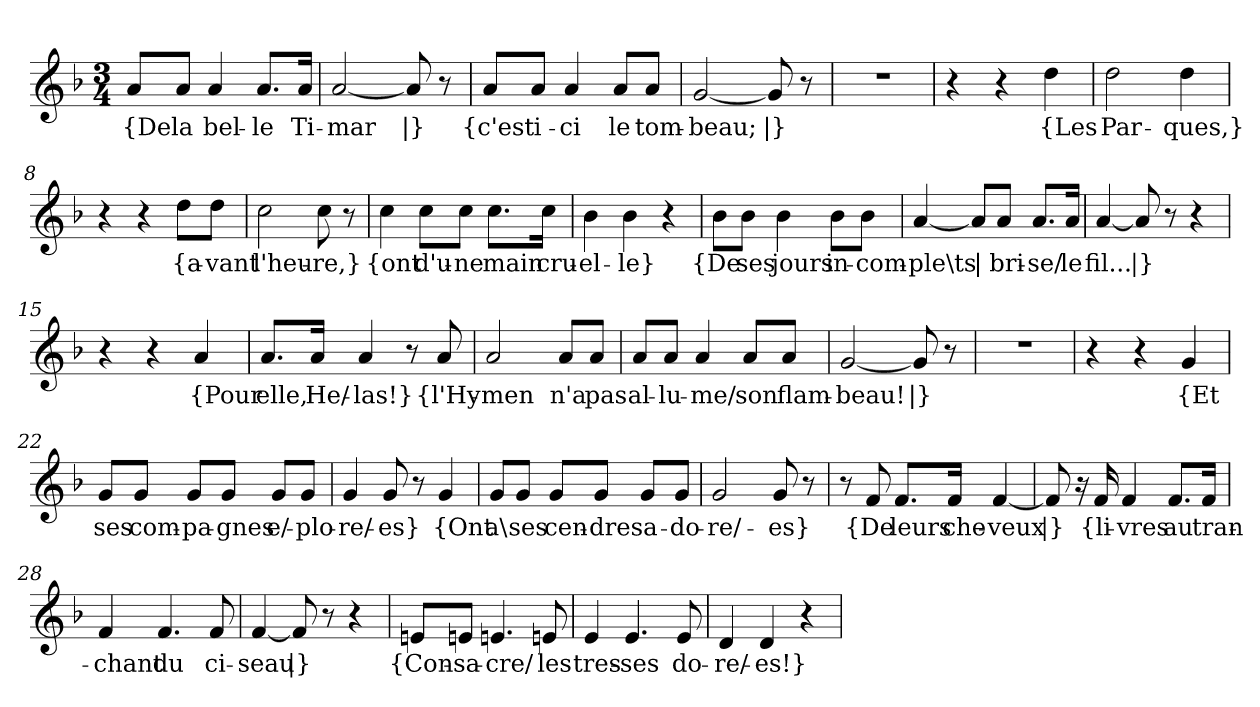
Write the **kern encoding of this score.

**kern	**text
*part1	*part1
*staff1	*staff1
*clefG2	*
*k[b-]	*
*M3/4	*
=1	=1
!	!LO:LY:b
8a/L	{De
!	!LO:LY:b
8a/J	la
!	!LO:LY:b
4a/	bel-
!	!LO:LY:b
8.a/L	-le
!	!LO:LY:b
16a/Jk	Ti-
=2	=2
!	!LO:LY:b
[2a/	-mar
!	!LO:LY:b
8a/]	|}
8r	.
=3	=3
!	!LO:LY:b
8a/L	{c'est
!	!LO:LY:b
8a/J	i-
!	!LO:LY:b
4a/	-ci
!	!LO:LY:b
8a/L	le
!	!LO:LY:b
8a/J	tom-
=4	=4
!	!LO:LY:b
[2g/	-beau;
!	!LO:LY:b
8g/]	|}
8r	.
=5	=5
2.r	.
=6	=6
4r	.
4r	.
!	!LO:LY:b
4dd\	{Les
=7	=7
!	!LO:LY:b
2dd\	Par-
!	!LO:LY:b
4dd\	-ques,}
!!LO:LB:g=z
=8	=8
4r	.
4r	.
!	!LO:LY:b
8dd\L	{a-
!	!LO:LY:b
8dd\J	-vant
=9	=9
!	!LO:LY:b
2cc\	l'heu-
!	!LO:LY:b
8cc\	-re,}
8r	.
=10	=10
!	!LO:LY:b
4cc\	{ont
!	!LO:LY:b
8cc\L	d'u-
!	!LO:LY:b
8cc\J	-ne
!	!LO:LY:b
8.cc\L	main
!	!LO:LY:b
16cc\Jk	cru-
=11	=11
!	!LO:LY:b
4b-\	-el-
!	!LO:LY:b
4b-\	-le}
4r	.
=12	=12
!	!LO:LY:b
8b-\L	{De
!	!LO:LY:b
8b-\J	ses
!	!LO:LY:b
4b-\	jours
!	!LO:LY:b
8b-\L	in-
!	!LO:LY:b
8b-\J	-com-
=13	=13
!	!LO:LY:b
[4a/	-ple\ts
!	!LO:LY:b
8a/L]	|
!	!LO:LY:b
8a/J	bri-
!	!LO:LY:b
8.a/L	-se/
!	!LO:LY:b
16a/Jk	le
!!LO:LB:g=z
=14	=14
!	!LO:LY:b
[4a/	fil...
!	!LO:LY:b
8a/]	|}
8r	.
4r	.
=15	=15
4r	.
4r	.
!	!LO:LY:b
4a/	{Pour
=16	=16
!	!LO:LY:b
8.a/L	elle,
!	!LO:LY:b
16a/Jk	He/-
!	!LO:LY:b
4a/	-las!}
8r	.
!	!LO:LY:b
8a/	{l'Hy-
=17	=17
!	!LO:LY:b
2a/	-men
!	!LO:LY:b
8a/L	n'a
!	!LO:LY:b
8a/J	pas
=18	=18
!	!LO:LY:b
8a/L	al-
!	!LO:LY:b
8a/J	-lu-
!	!LO:LY:b
4a/	-me/
!	!LO:LY:b
8a/L	son
!	!LO:LY:b
8a/J	flam-
=19	=19
!	!LO:LY:b
[2g/	-beau!
!	!LO:LY:b
8g/]	|}
8r	.
=20	=20
2.r	.
!!LO:LB:g=z
=21	=21
4r	.
4r	.
!	!LO:LY:b
4g/	{Et
=22	=22
!	!LO:LY:b
8g/L	ses
!	!LO:LY:b
8g/J	com-
!	!LO:LY:b
8g/L	-pa-
!	!LO:LY:b
8g/J	-gnes
!	!LO:LY:b
8g/L	e/-
!	!LO:LY:b
8g/J	-plo-
=23	=23
!	!LO:LY:b
4g/	-re/-
!	!LO:LY:b
8g/	-es}
8r	.
!	!LO:LY:b
4g/	{Ont
=24	=24
!	!LO:LY:b
8g/L	a\
!	!LO:LY:b
8g/J	ses
!	!LO:LY:b
8g/L	cen-
!	!LO:LY:b
8g/J	-dres
!	!LO:LY:b
8g/L	a-
!	!LO:LY:b
8g/J	-do-
=25	=25
!	!LO:LY:b
2g/	-re/-
!	!LO:LY:b
8g/	-es}
8r	.
!!LO:LB:g=z
=26	=26
8r	.
!	!LO:LY:b
8f/	{De
!	!LO:LY:b
8.f/L	leurs
!	!LO:LY:b
16f/Jk	che-
!	!LO:LY:b
[4f/	-veux
=27	=27
!	!LO:LY:b
8f/]	|}
16r	.
!	!LO:LY:b
16f/	{li-
!	!LO:LY:b
4f/	-vres
!	!LO:LY:b
8.f/L	au
!	!LO:LY:b
16f/Jk	tran-
=28	=28
!	!LO:LY:b
4f/	-chant
!	!LO:LY:b
4.f/	du
!	!LO:LY:b
8f/	ci-
=29	=29
!	!LO:LY:b
[4f/	-seau
!	!LO:LY:b
8f/]	|}
8r	.
4r	.
=30	=30
!	!LO:LY:b
8en/L	{Con-
!	!LO:LY:b
8en/J	-sa-
!	!LO:LY:b
4.en/	-cre/
!	!LO:LY:b
8en/	les
!!LO:LB:g=z
=31	=31
!	!LO:LY:b
4e/	tres-
!	!LO:LY:b
4.e/	-ses
!	!LO:LY:b
8e/	do-
=32	=32
!	!LO:LY:b
4d/	-re/-
!	!LO:LY:b
4d/	-es!}
4r	.
=	=
*-	*-
